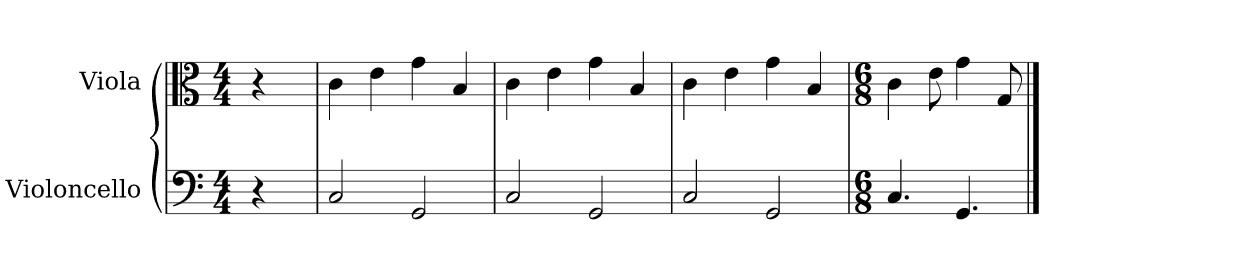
**kern	**kern
*part2	*part1
*staff2	*staff1
*I"Violoncello	*I"Viola
*I'Vc.	*I'Vla.
*clefF4	*clefC3
*M4/4	*M4/4
=1	=1
4r	4r
=2	=2
2C	4c
.	4e
2GG	4g
.	4B
=3	=3
2C	4c
.	4e
2GG	4g
.	4B
=4	=4
2C	4c
.	4e
2GG	4g
.	4B
=5	=5
*M6/8	*M6/8
4.C	4c
.	8e
4.GG	4g
.	8G
==	==
*-	*-
